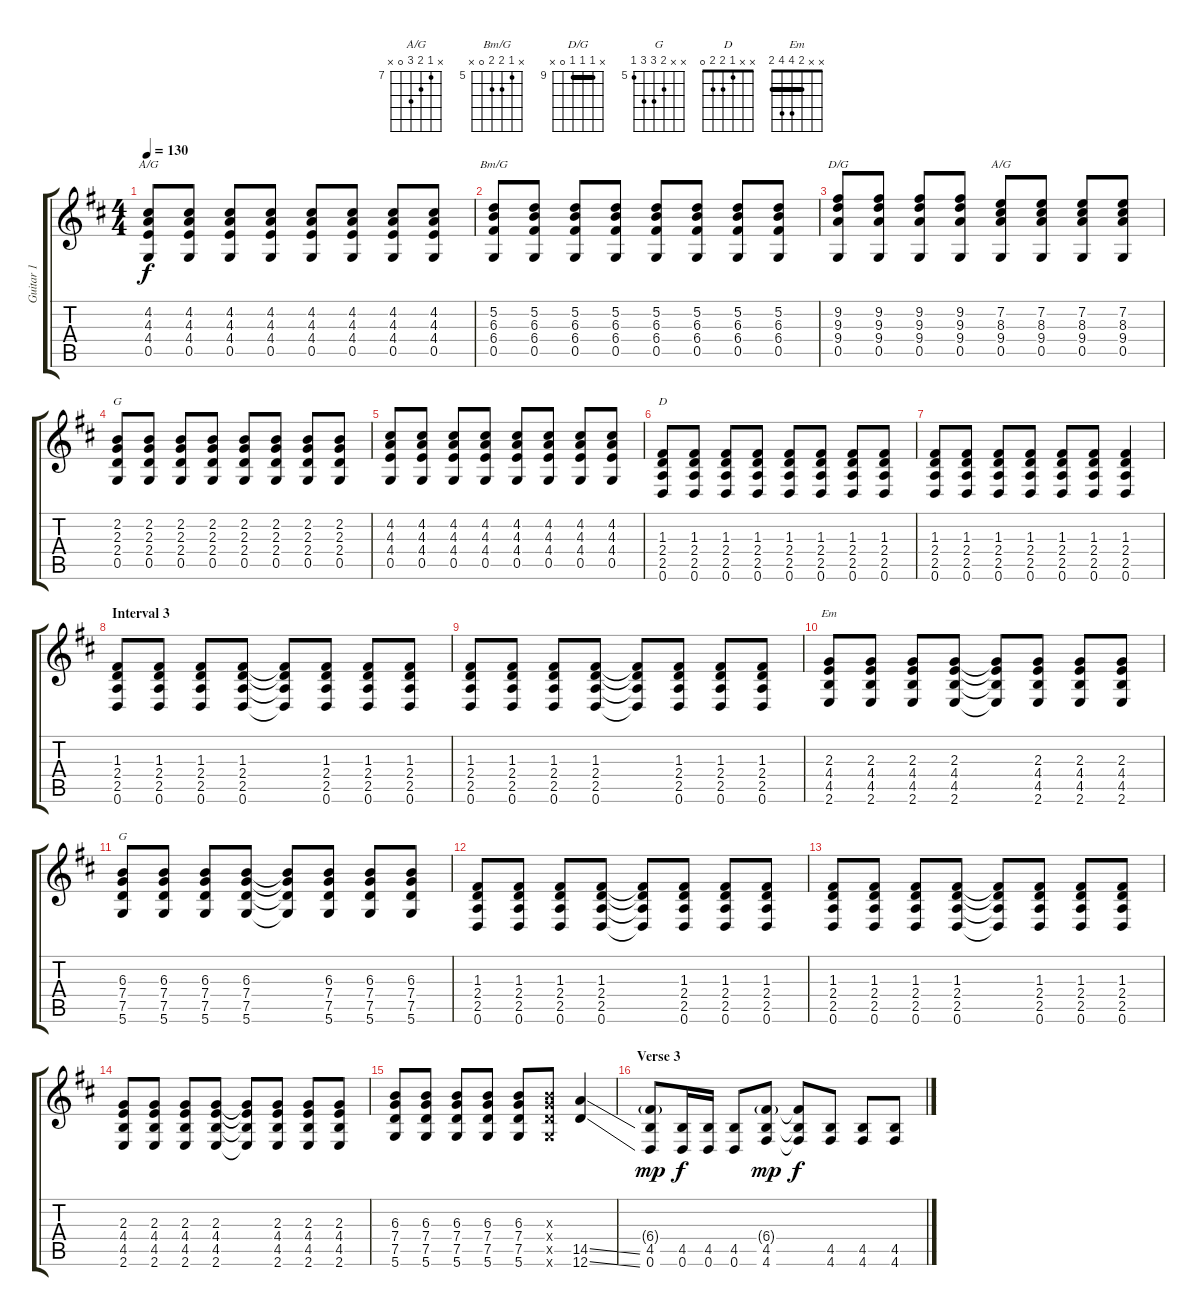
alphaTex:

\track ("Guitar 1" "Guitar 1") {instrument electricguitarclean}
\staff {score tabs}
\tuning (D4 A3 F3 C3 G2 D2) {hide}
\chord ("A/G" x 4 4 4 0 x)
\chord ("Bm/G" x 5 6 6 0 x) {firstfret 5}
\chord ("D/G" x 9 9 9 0 x) {firstfret 9 barre 9}
\chord ("A/G" x 7 8 9 0 x) {firstfret 7}
\chord ("G" x 2 2 2 0 x)
\chord ("D" x x 1 2 2 0)
\chord ("Em" x x 2 4 4 2) {barre 2}
\chord ("G" x x 6 7 7 5) {firstfret 5}
\ts (4 4)
\tempo 130
\clef g2
\ks d
(4.2 4.3 4.4 0.5).8{ch "A/G" dy f} (4.2 4.3 4.4 0.5).8 (4.2 4.3 4.4 0.5).8 (4.2 4.3 4.4 0.5).8 (4.2 4.3 4.4 0.5).8 (4.2 4.3 4.4 0.5).8 (4.2 4.3 4.4 0.5).8 (4.2 4.3 4.4 0.5).8 |
(5.2 6.3 6.4 0.5).8{ch "Bm/G"} (5.2 6.3 6.4 0.5).8 (5.2 6.3 6.4 0.5).8 (5.2 6.3 6.4 0.5).8 (5.2 6.3 6.4 0.5).8 (5.2 6.3 6.4 0.5).8 (5.2 6.3 6.4 0.5).8 (5.2 6.3 6.4 0.5).8 |
(9.2 9.3 9.4 0.5).8{ch "D/G"} (9.2 9.3 9.4 0.5).8 (9.2 9.3 9.4 0.5).8 (9.2 9.3 9.4 0.5).8 (7.2 8.3 9.4 0.5).8{ch "A/G"} (7.2 8.3 9.4 0.5).8 (7.2 8.3 9.4 0.5).8 (7.2 8.3 9.4 0.5).8 |
(2.2 2.3 2.4 0.5).8{ch "G"} (2.2 2.3 2.4 0.5).8 (2.2 2.3 2.4 0.5).8 (2.2 2.3 2.4 0.5).8 (2.2 2.3 2.4 0.5).8 (2.2 2.3 2.4 0.5).8 (2.2 2.3 2.4 0.5).8 (2.2 2.3 2.4 0.5).8 |
(4.2 4.3 4.4 0.5).8 (4.2 4.3 4.4 0.5).8 (4.2 4.3 4.4 0.5).8 (4.2 4.3 4.4 0.5).8 (4.2 4.3 4.4 0.5).8 (4.2 4.3 4.4 0.5).8 (4.2 4.3 4.4 0.5).8 (4.2 4.3 4.4 0.5).8 |
(1.3 2.4 2.5 0.6).8{ch "D"} (1.3 2.4 2.5 0.6).8 (1.3 2.4 2.5 0.6).8 (1.3 2.4 2.5 0.6).8 (1.3 2.4 2.5 0.6).8 (1.3 2.4 2.5 0.6).8 (1.3 2.4 2.5 0.6).8 (1.3 2.4 2.5 0.6).8 |
(1.3 2.4 2.5 0.6).8 (1.3 2.4 2.5 0.6).8 (1.3 2.4 2.5 0.6).8 (1.3 2.4 2.5 0.6).8 (1.3 2.4 2.5 0.6).8 (1.3 2.4 2.5 0.6).8 (1.3 2.4 2.5 0.6).4 |
\section ("" "Interval 3")
(1.3 2.4 2.5 0.6).8 (1.3 2.4 2.5 0.6).8 (1.3 2.4 2.5 0.6).8 (1.3 2.4 2.5 0.6).8 (1.3{t} 2.4{t} 2.5{t} 0.6{t}).8 (1.3 2.4 2.5 0.6).8 (1.3 2.4 2.5 0.6).8 (1.3 2.4 2.5 0.6).8 |
(1.3 2.4 2.5 0.6).8 (1.3 2.4 2.5 0.6).8 (1.3 2.4 2.5 0.6).8 (1.3 2.4 2.5 0.6).8 (1.3{t} 2.4{t} 2.5{t} 0.6{t}).8 (1.3 2.4 2.5 0.6).8 (1.3 2.4 2.5 0.6).8 (1.3 2.4 2.5 0.6).8 |
(2.3 4.4 4.5 2.6).8{ch "Em"} (2.3 4.4 4.5 2.6).8 (2.3 4.4 4.5 2.6).8 (2.3 4.4 4.5 2.6).8 (2.3{t} 4.4{t} 4.5{t} 2.6{t}).8 (2.3 4.4 4.5 2.6).8 (2.3 4.4 4.5 2.6).8 (2.3 4.4 4.5 2.6).8 |
(6.3 7.4 7.5 5.6).8{ch "G"} (6.3 7.4 7.5 5.6).8 (6.3 7.4 7.5 5.6).8 (6.3 7.4 7.5 5.6).8 (6.3{t} 7.4{t} 7.5{t} 5.6{t}).8 (6.3 7.4 7.5 5.6).8 (6.3 7.4 7.5 5.6).8 (6.3 7.4 7.5 5.6).8 |
(1.3 2.4 2.5 0.6).8 (1.3 2.4 2.5 0.6).8 (1.3 2.4 2.5 0.6).8 (1.3 2.4 2.5 0.6).8 (1.3{t} 2.4{t} 2.5{t} 0.6{t}).8 (1.3 2.4 2.5 0.6).8 (1.3 2.4 2.5 0.6).8 (1.3 2.4 2.5 0.6).8 |
(1.3 2.4 2.5 0.6).8 (1.3 2.4 2.5 0.6).8 (1.3 2.4 2.5 0.6).8 (1.3 2.4 2.5 0.6).8 (1.3{t} 2.4{t} 2.5{t} 0.6{t}).8 (1.3 2.4 2.5 0.6).8 (1.3 2.4 2.5 0.6).8 (1.3 2.4 2.5 0.6).8 |
(2.3 4.4 4.5 2.6).8 (2.3 4.4 4.5 2.6).8 (2.3 4.4 4.5 2.6).8 (2.3 4.4 4.5 2.6).8 (2.3{t} 4.4{t} 4.5{t} 2.6{t}).8 (2.3 4.4 4.5 2.6).8 (2.3 4.4 4.5 2.6).8 (2.3 4.4 4.5 2.6).8 |
(6.3 7.4 7.5 5.6).8 (6.3 7.4 7.5 5.6).8 (6.3 7.4 7.5 5.6).8 (6.3 7.4 7.5 5.6).8 (6.3 7.4 7.5 5.6).8 (6.3{x} 7.4{x} 7.5{x} 5.6{x}).8 (14.5{ss} 12.6{ss}).4 |
\section ("" "Verse 3")
(6.4{g} 4.5 0.6).8{dy mp} (4.5 0.6).16{dy f} (4.5 0.6).16 (4.5 0.6).8 (6.4{g} 4.5 4.6).8{dy mp} (6.4{t} 4.5{t} 4.6{t}).8{dy f} (4.5 4.6).8 (4.5 4.6).8 (4.5 4.6).8
